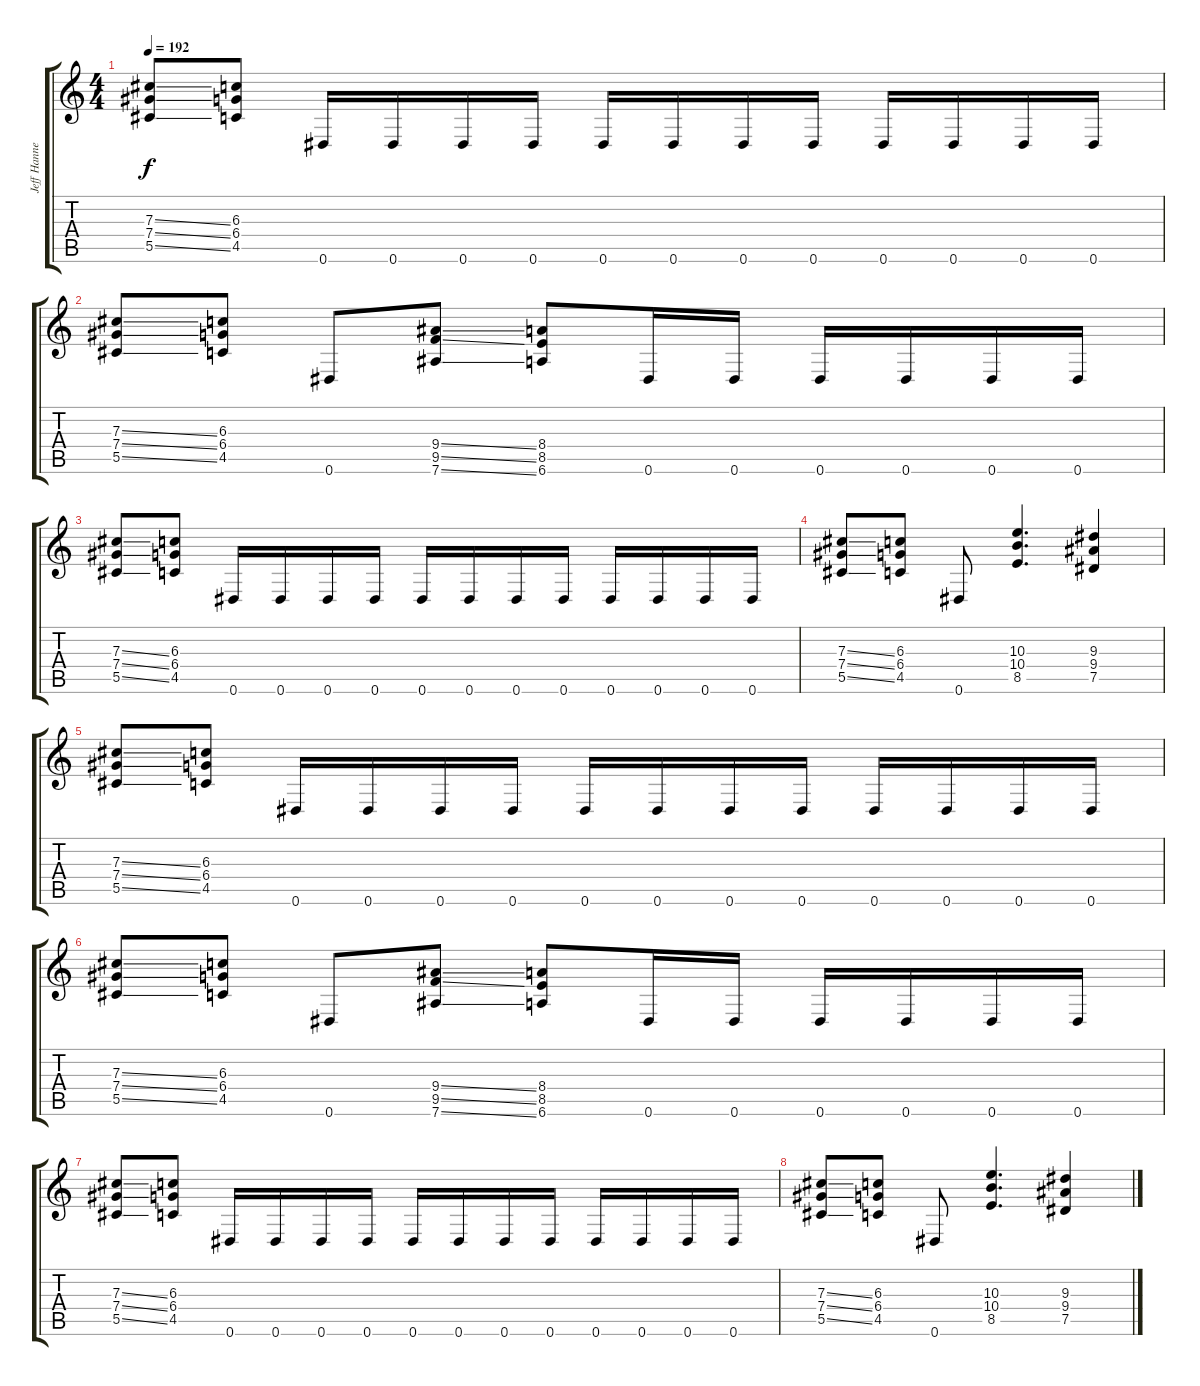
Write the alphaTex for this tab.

\track ("Jeff Hanneman" "Jeff Hanne") {instrument distortionguitar}
\staff {score tabs}
\tuning (Eb4 Bb3 Gb3 Db3 Ab2 Eb2) {hide}
\ts (4 4)
\tempo 192
\clef g2
\ks c
(7.3{ss} 7.4{ss} 5.5{ss}).8{dy f} (6.3 6.4 4.5).8 0.6.16 0.6.16 0.6.16 0.6.16 0.6.16 0.6.16 0.6.16 0.6.16 0.6.16 0.6.16 0.6.16 0.6.16 |
(7.3{ss} 7.4{ss} 5.5{ss}).8 (6.3 6.4 4.5).8 0.6.8 (9.4{ss} 9.5{ss} 7.6{ss}).8 (8.4 8.5 6.6).8 0.6.16 0.6.16 0.6.16 0.6.16 0.6.16 0.6.16 |
(7.3{ss} 7.4{ss} 5.5{ss}).8 (6.3 6.4 4.5).8 0.6.16 0.6.16 0.6.16 0.6.16 0.6.16 0.6.16 0.6.16 0.6.16 0.6.16 0.6.16 0.6.16 0.6.16 |
(7.3{ss} 7.4{ss} 5.5{ss}).8 (6.3 6.4 4.5).8 0.6.8 (10.3 10.4 8.5).4{d} (9.3 9.4 7.5).4 |
(7.3{ss} 7.4{ss} 5.5{ss}).8 (6.3 6.4 4.5).8 0.6.16 0.6.16 0.6.16 0.6.16 0.6.16 0.6.16 0.6.16 0.6.16 0.6.16 0.6.16 0.6.16 0.6.16 |
(7.3{ss} 7.4{ss} 5.5{ss}).8 (6.3 6.4 4.5).8 0.6.8 (9.4{ss} 9.5{ss} 7.6{ss}).8 (8.4 8.5 6.6).8 0.6.16 0.6.16 0.6.16 0.6.16 0.6.16 0.6.16 |
(7.3{ss} 7.4{ss} 5.5{ss}).8 (6.3 6.4 4.5).8 0.6.16 0.6.16 0.6.16 0.6.16 0.6.16 0.6.16 0.6.16 0.6.16 0.6.16 0.6.16 0.6.16 0.6.16 |
(7.3{ss} 7.4{ss} 5.5{ss}).8 (6.3 6.4 4.5).8 0.6.8 (10.3 10.4 8.5).4{d} (9.3 9.4 7.5).4
